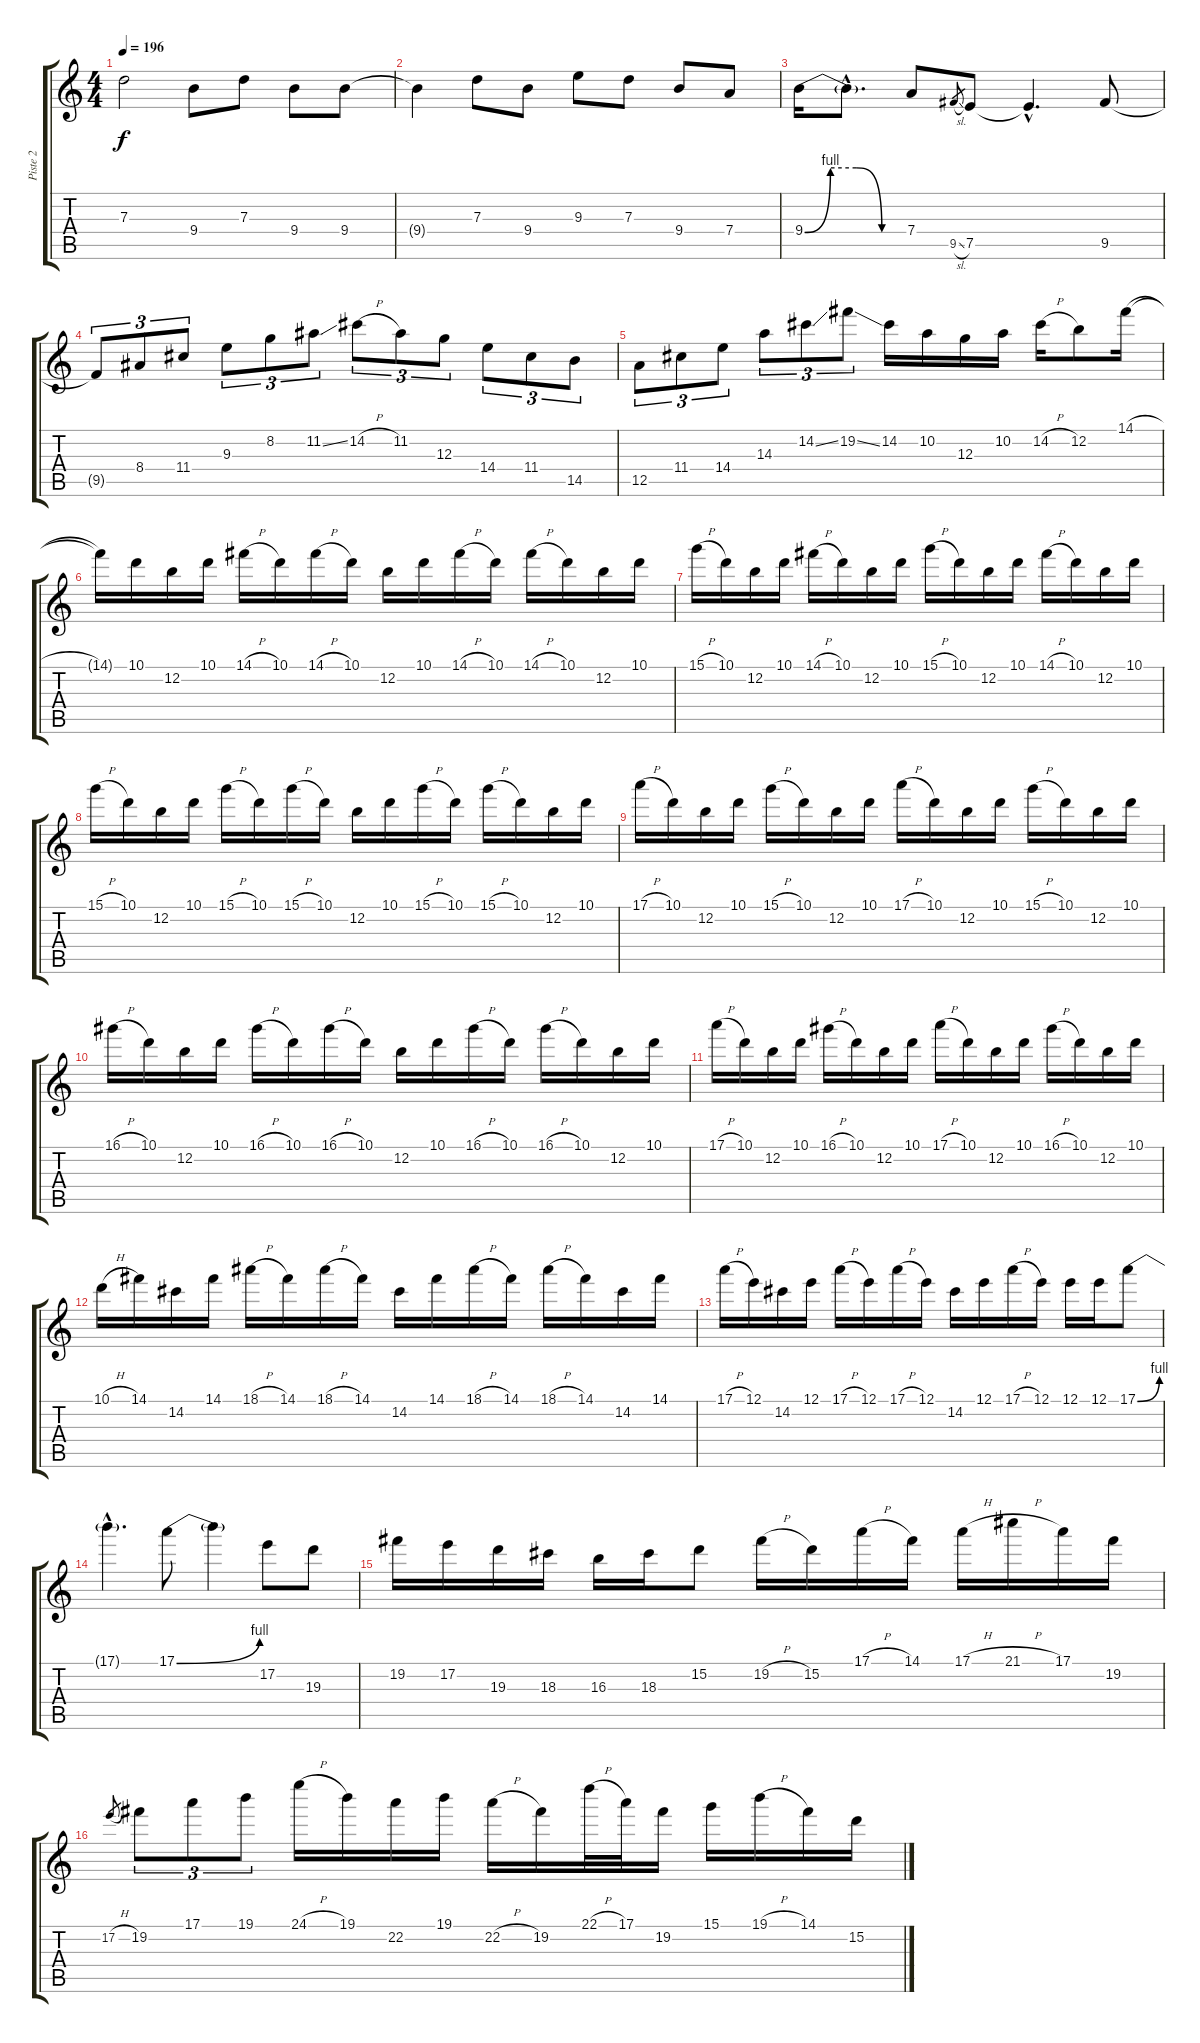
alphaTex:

\track ("Piste 2" "Piste 2") {instrument distortionguitar}
\staff {score tabs}
\tuning (E4 B3 G3 D3 A2 E2) {hide}
\ts (4 4)
\tempo 196
\clef g2
\ks c
7.3{t}.2{dy f} 9.4.8 7.3.8 9.4.8 9.4.8 |
9.4{t}.4 7.3.8 9.4.8 9.3.8 7.3.8 9.4.8 7.4.8 |
9.4{be (custom 0 0 15 4 30 4 45 0 60 0)}.16 9.4{hac t}.8{d} 7.4.8 9.5{sl}.8{gr} 7.5.8 7.5{hac t}.4{d} 9.5.8 |
9.5{t}.8{tu (3 2)} 8.4.8{tu (3 2)} 11.4.8{tu (3 2)} 9.3.8{tu (3 2)} 8.2.8{tu (3 2)} 11.2{ss}.8{tu (3 2)} 14.2{h}.8{tu (3 2)} 11.2.8{tu (3 2)} 12.3.8{tu (3 2)} 14.4.8{tu (3 2)} 11.4.8{tu (3 2)} 14.5.8{tu (3 2)} |
12.5.8{tu (3 2)} 11.4.8{tu (3 2)} 14.4.8{tu (3 2)} 14.3.8{tu (3 2)} 14.2{ss}.8{tu (3 2)} 19.2{ss}.8{tu (3 2)} 14.2.16 10.2.16 12.3.16 10.2.16 14.2{h}.16 12.2.8 14.1{h}.16 |
14.1{t}.16 10.1.16 12.2.16 10.1.16 14.1{h}.16 10.1.16 14.1{h}.16 10.1.16 12.2.16 10.1.16 14.1{h}.16 10.1.16 14.1{h}.16 10.1.16 12.2.16 10.1.16 |
15.1{h}.16 10.1.16 12.2.16 10.1.16 14.1{h}.16 10.1.16 12.2.16 10.1.16 15.1{h}.16 10.1.16 12.2.16 10.1.16 14.1{h}.16 10.1.16 12.2.16 10.1.16 |
15.1{h}.16 10.1.16 12.2.16 10.1.16 15.1{h}.16 10.1.16 15.1{h}.16 10.1.16 12.2.16 10.1.16 15.1{h}.16 10.1.16 15.1{h}.16 10.1.16 12.2.16 10.1.16 |
17.1{h}.16 10.1.16 12.2.16 10.1.16 15.1{h}.16 10.1.16 12.2.16 10.1.16 17.1{h}.16 10.1.16 12.2.16 10.1.16 15.1{h}.16 10.1.16 12.2.16 10.1.16 |
16.1{h}.16 10.1.16 12.2.16 10.1.16 16.1{h}.16 10.1.16 16.1{h}.16 10.1.16 12.2.16 10.1.16 16.1{h}.16 10.1.16 16.1{h}.16 10.1.16 12.2.16 10.1.16 |
17.1{h}.16 10.1.16 12.2.16 10.1.16 16.1{h}.16 10.1.16 12.2.16 10.1.16 17.1{h}.16 10.1.16 12.2.16 10.1.16 16.1{h}.16 10.1.16 12.2.16 10.1.16 |
10.1{h}.16 14.1.16 14.2.16 14.1.16 18.1{h}.16 14.1.16 18.1{h}.16 14.1.16 14.2.16 14.1.16 18.1{h}.16 14.1.16 18.1{h}.16 14.1.16 14.2.16 14.1.16 |
17.1{h}.16 12.1.16 14.2.16 12.1.16 17.1{h}.16 12.1.16 17.1{h}.16 12.1.16 14.2.16 12.1.16 17.1{h}.16 12.1.16 12.1.16 12.1.16 17.1{be (bend 0 0 60 4)}.8 |
17.1{hac t}.4{d} 17.1{be (bend 0 0 60 4)}.8 17.1{t}.4 17.2.8 19.3.8 |
19.2.16 17.2.16 19.3.16 18.3.16 16.3.16 18.3.16 15.2.8 19.2{h}.16 15.2.16 17.1{h}.16 14.1.16 17.1{h}.16 21.1{h}.16 17.1.16 19.2.16 |
17.2{h}.8{gr} 19.2.8{tu (3 2)} 17.1.8{tu (3 2)} 19.1.8{tu (3 2)} 24.1{h}.16 19.1.16 22.2.16 19.1.16 22.2{h}.16 19.2.16 22.1{h}.32 17.1.32 19.2.16 15.1.16 19.1{h}.16 14.1.16 15.2.16
